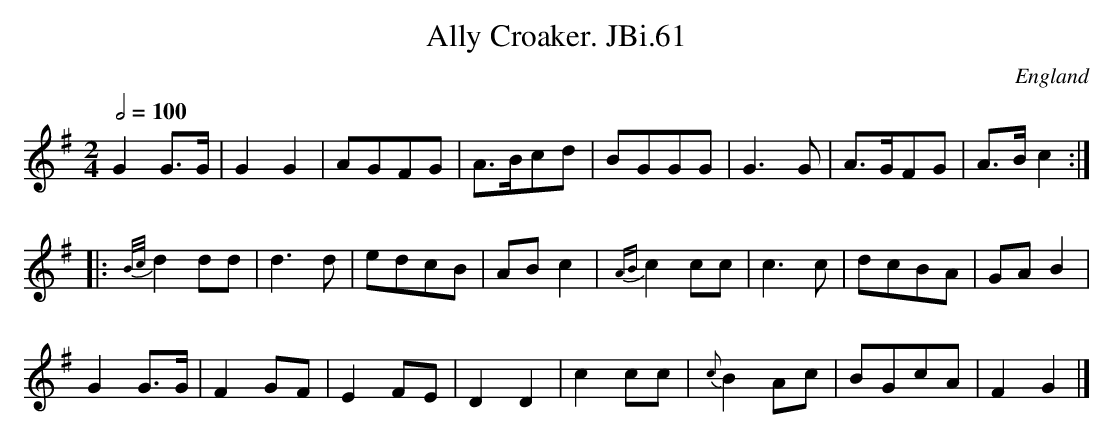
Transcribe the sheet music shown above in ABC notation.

X:1
T:Ally Croaker. JBi.61
L:1/8
M:2/4
O:England
Q:1/2=100
K:G
G2G>G|G2G2|AGFG|A>Bcd|BGGG|G3G|A>GFG|A>Bc2:|!
|:{B/c/}d2dd|d3d|edcB|ABc2|{AB}c2cc|c3c|dcBA|GAB2|!
G2G>G|F2GF|E2FE|D2D2|c2cc|{c}B2Ac|BGcA|F2G2|]
